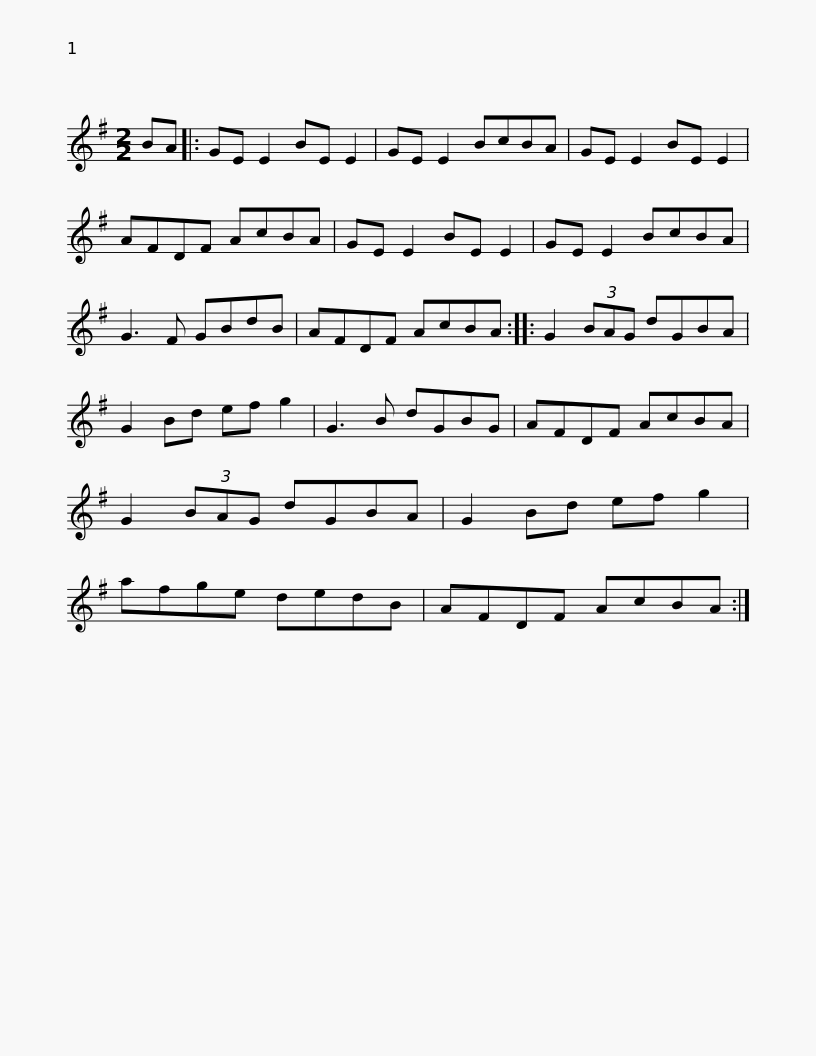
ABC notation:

X:1
L:1/8
M:2/2
I:linebreak $
K:Emin
V:1 treble
V:1
 BA |: GE E2 BE E2 | GE E2 BcBA | GE E2 BE E2 | AFDF AcBA | %5
 GE E2 BE E2 | GE E2 BcBA |$ G3 F GBdB | AFDF AcBA :: G2 (3BAG dGBA | %10
 G2 Bd ef g2 | G3 B dGBG | AFDF AcBA |$ G2 (3BAG dGBA | G2 Bd ef g2 | %15
 afge dedB | AFDF AcBA :| %17
